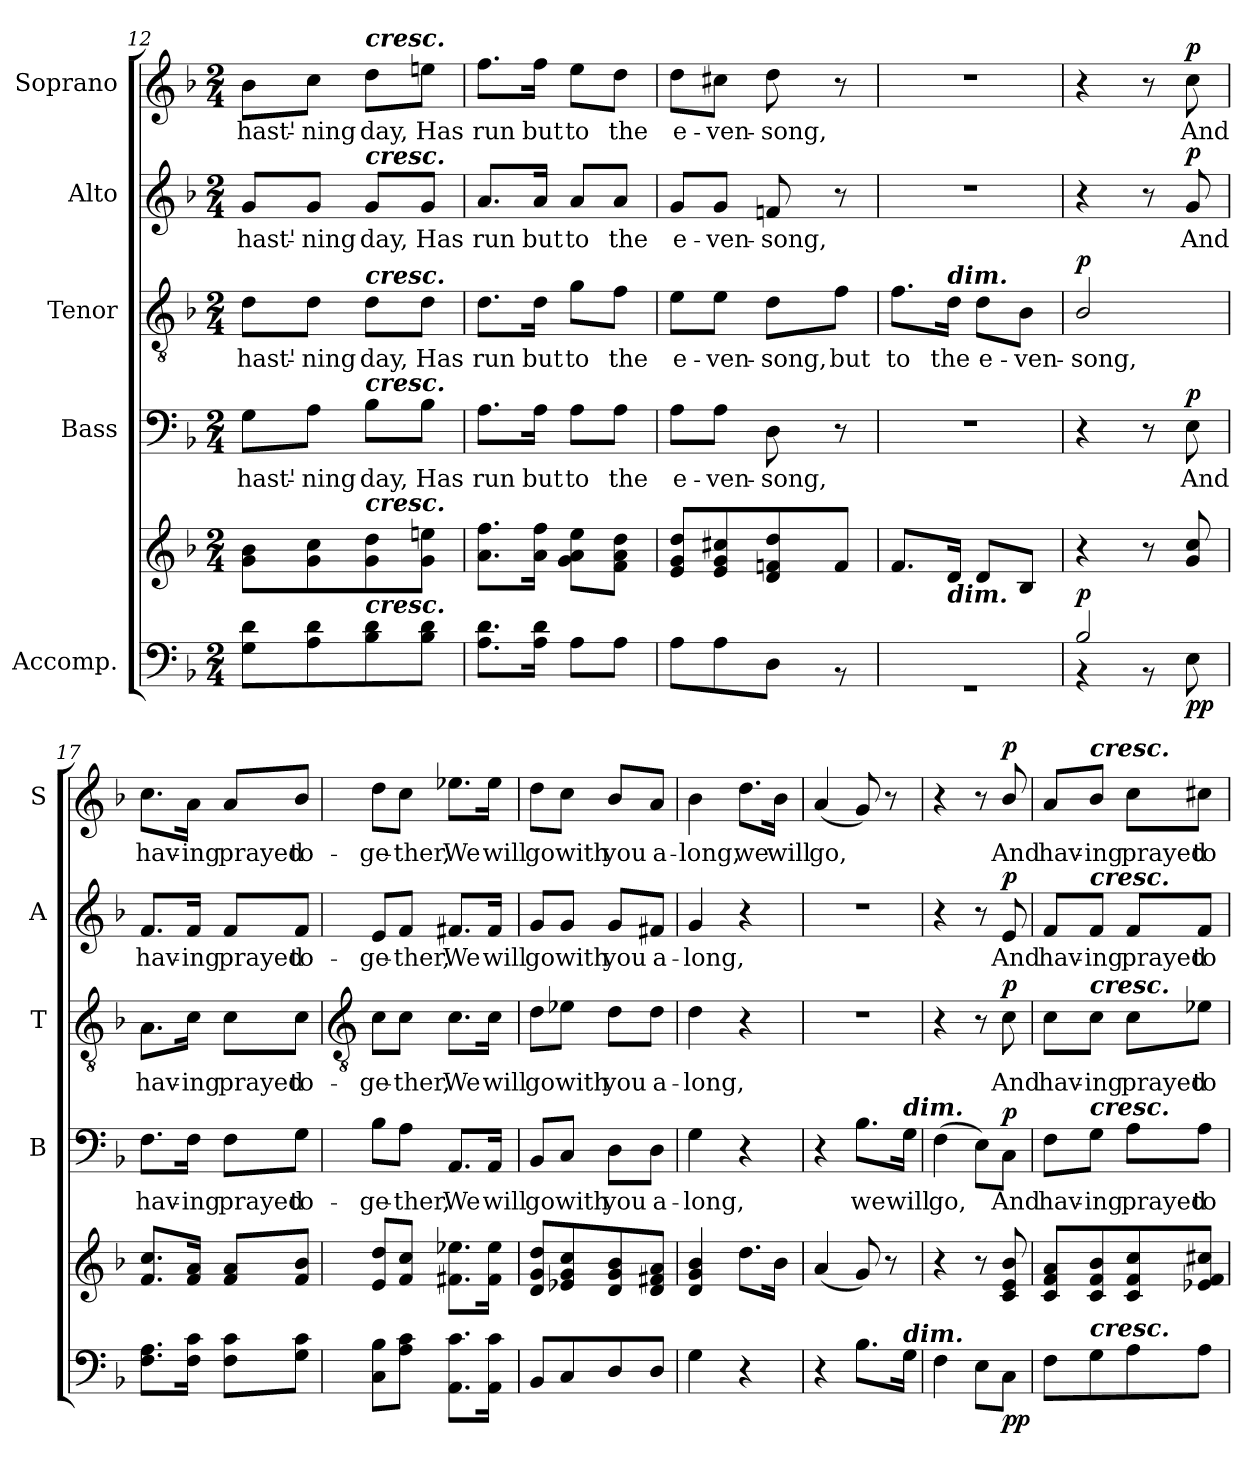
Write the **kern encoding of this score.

**kern	**kern	**dynam	**kern	**text	**dynam	**kern	**text	**dynam	**kern	**text	**dynam	**kern	**text	**dynam
*part5	*part5	*part5	*part4	*part4	*part4	*part3	*part3	*part3	*part2	*part2	*part2	*part1	*part1	*part1
*staff6	*staff5	*staff5/6	*staff4	*staff4	*staff4	*staff3	*staff3	*staff3	*staff2	*staff2	*staff2	*staff1	*staff1	*staff1
*I"Accomp.	*	*	*I"Bass	*	*	*I"Tenor	*	*	*I"Alto	*	*	*I"Soprano	*	*
*	*	*	*I'B	*	*	*I'T	*	*	*I'A	*	*	*I'S	*	*
!!LO:LB:g=z
*clefF4	*clefG2	*	*clefF4	*	*	*clefGv2	*	*	*clefG2	*	*	*clefG2	*	*
*k[b-]	*k[b-]	*	*k[b-]	*	*	*k[b-]	*	*	*k[b-]	*	*	*k[b-]	*	*
*F:	*F:	*	*F:	*	*	*F:	*	*	*F:	*	*	*F:	*	*
*M2/4	*M2/4	*	*M2/4	*	*	*M2/4	*	*	*M2/4	*	*	*M2/4	*	*
=12	=12	=12	=12	=12	=12	=12	=12	=12	=12	=12	=12	=12	=12	=12
*^	*	*	*	*	*	*	*	*	*	*	*	*	*	*
!	!	!	!	!	!LO:LY:b	!	!	!LO:LY:b	!	!	!LO:LY:b	!	!	!LO:LY:b	!
2ryy	8G 8dL	8g 8b-L	.	8G\L	hast'-	.	8d\L	hast'-	.	8g/L	hast'-	.	8b-\L	hast'-	.
!	!	!	!	!	!LO:LY:b	!	!	!LO:LY:b	!	!	!LO:LY:b	!	!	!LO:LY:b	!
.	8A 8d	8g 8cc	.	8A\J	-ning	.	8d\J	-ning	.	8g/J	-ning	.	8cc\J	-ning	.
!	!	!	!	!	!	!	!	!	!	!	!	!	!LO:TX:a:Bi:t=cresc.	!	!
!	!	!	!	!	!	!	!	!	!	!LO:TX:a:Bi:t=cresc.	!	!	!	!	!
!	!	!	!	!	!	!	!LO:TX:a:Bi:t=cresc.	!	!	!	!	!	!	!	!
!	!	!	!	!LO:TX:a:Bi:t=cresc.	!	!	!	!	!	!	!	!	!	!	!
!	!	!LO:TX:a:Bi:t=cresc.	!	!	!	!	!	!	!	!	!	!	!	!	!
!	!LO:TX:a:Bi:t=cresc.	!	!	!	!	!	!	!	!	!	!	!	!	!	!
!	!	!	!	!	!LO:LY:b	!	!	!LO:LY:b	!	!	!LO:LY:b	!	!	!LO:LY:b	!
.	8B- 8d	8g 8dd	.	8B-\L	day,	.	8d\L	day,	.	8g/L	day,	.	8dd\L	day,	.
!	!	!	!	!	!LO:LY:b	!	!	!LO:LY:b	!	!	!LO:LY:b	!	!	!LO:LY:b	!
.	8B- 8dJ	8g 8eenJ	.	8B-\J	Has	.	8d\J	Has	.	8g/J	Has	.	8een\J	Has	.
=13	=13	=13	=13	=13	=13	=13	=13	=13	=13	=13	=13	=13	=13	=13	=13
!	!	!	!	!	!LO:LY:b	!	!	!LO:LY:b	!	!	!LO:LY:b	!	!	!LO:LY:b	!
2ryy	8.A 8.dL	8.a 8.ffL	.	8.A\L	run	.	8.d\L	run	.	8.a/L	run	.	8.ff\L	run	.
!	!	!	!	!	!LO:LY:b	!	!	!LO:LY:b	!	!	!LO:LY:b	!	!	!LO:LY:b	!
.	16A 16dJ	16a 16ffJ	.	16A\Jk	but	.	16d\Jk	but	.	16a/Jk	but	.	16ff\Jk	but	.
!	!	!	!	!	!LO:LY:b	!	!	!LO:LY:b	!	!	!LO:LY:b	!	!	!LO:LY:b	!
.	8AL	8g 8a 8eeL	.	8A\L	to	.	8g\L	to	.	8a/L	to	.	8ee\L	to	.
!	!	!	!	!	!LO:LY:b	!	!	!LO:LY:b	!	!	!LO:LY:b	!	!	!LO:LY:b	!
.	8AJ	8f 8a 8ddJ	.	8A\J	the	.	8f\J	the	.	8a/J	the	.	8dd\J	the	.
=14	=14	=14	=14	=14	=14	=14	=14	=14	=14	=14	=14	=14	=14	=14	=14
!	!	!	!	!	!LO:LY:b	!	!	!LO:LY:b	!	!	!LO:LY:b	!	!	!LO:LY:b	!
2ryy	8AL	8e 8g 8ddL	.	8A\L	e-	.	8e\L	e-	.	8g/L	e-	.	8dd\L	e-	.
!	!	!	!	!	!LO:LY:b	!	!	!LO:LY:b	!	!	!LO:LY:b	!	!	!LO:LY:b	!
.	8A	8e 8g 8cc#X	.	8A\J	-ven-	.	8e\J	-ven-	.	8g/J	-ven-	.	8cc#X\J	-ven-	.
!	!	!	!	!	!LO:LY:b	!	!	!LO:LY:b	!	!	!LO:LY:b	!	!	!LO:LY:b	!
.	8DJ	8d 8fn 8dd	.	8D	-song,	.	8d\L	-song,	.	8fn	-song,	.	8dd	-song,	.
!	!	!	!	!	!	!	!	!LO:LY:b	!	!	!	!	!	!	!
.	8r	8fJ	.	8r	.	.	8f\J	but	.	8r	.	.	8r	.	.
=15	=15	=15	=15	=15	=15	=15	=15	=15	=15	=15	=15	=15	=15	=15	=15
!	!LO:N:vis=1	!	!	!LO:N:vis=1	!	!	!	!LO:LY:b	!	!LO:N:vis=1	!	!	!LO:N:vis=1	!	!
2ryy	2r	8.fL	.	2r	.	.	8.f\L	to	.	2r	.	.	2r	.	.
!	!	!	!	!	!	!	!LO:TX:a:Bi:t=dim.	!	!	!	!	!	!	!	!
!	!	!LO:TX:b:Bi:t=dim.	!	!	!	!	!	!	!	!	!	!	!	!	!
!	!	!	!	!	!	!	!	!LO:LY:b	!	!	!	!	!	!	!
.	.	16dJ	.	.	.	.	16d\Jk	the	.	.	.	.	.	.	.
!	!	!	!	!	!	!	!	!LO:LY:b	!	!	!	!	!	!	!
.	.	8dL	.	.	.	.	8d\L	e-	.	.	.	.	.	.	.
!	!	!	!	!	!	!	!	!LO:LY:b	!	!	!	!	!	!	!
.	.	8B-/J	.	.	.	.	8B-\J	-ven-	.	.	.	.	.	.	.
=16	=16	=16	=16	=16	=16	=16	=16	=16	=16	=16	=16	=16	=16	=16	=16
!	!	!	!LO:DY:a=2	!	!	!	!	!LO:LY:b	!LO:DY:b	!	!	!	!	!	!
2B-/	4r	4r	p	4r	.	.	2B-/	song,	p	4r	.	.	4r	.	.
.	8r	8r	.	8r	.	.	.	.	.	8r	.	.	8r	.	.
!	!	!	!LO:DY:b=2	!	!LO:LY:b	!	!	!	!	!	!LO:LY:b	!	!	!LO:LY:b	!
!	!	!	!LO:DY:n=1:b	!	!	!LO:DY:b	!	!	!	!	!	!LO:DY:b	!	!	!LO:DY:b
.	8E	8g 8cc	p p	8E	And	p	.	.	.	8g	And	p	8cc	And	p
=17	=17	=17	=17	=17	=17	=17	=17	=17	=17	=17	=17	=17	=17	=17	=17
!	!	!	!	!	!LO:LY:b	!	!	!LO:LY:b	!	!	!LO:LY:b	!	!	!LO:LY:b	!
*v	*v	*	*	*	*	*	*	*	*	*	*	*	*	*	*
8.F 8.AL	8.f 8.ccL	.	8.F\L	hav-	.	8.A\L	hav-	.	8.f/L	hav-	.	8.cc\L	hav-	.
!	!	!	!	!LO:LY:b	!	!	!LO:LY:b	!	!	!LO:LY:b	!	!	!LO:LY:b	!
16F 16cJ	16f 16aJ	.	16F\Jk	-ing	.	16c\Jk	-ing	.	16f/Jk	-ing	.	16a\Jk	-ing	.
!	!	!	!	!LO:LY:b	!	!	!LO:LY:b	!	!	!LO:LY:b	!	!	!LO:LY:b	!
8F 8cL	8f 8aL	.	8F\L	prayed	.	8c\L	prayed	.	8f/L	prayed	.	8a/L	prayed	.
!	!	!	!	!LO:LY:b	!	!	!LO:LY:b	!	!	!LO:LY:b	!	!	!LO:LY:b	!
8G 8cJ	8f 8b-J	.	8G\J	to-	.	8c\J	to-	.	8f/J	to-	.	8b-/J	to-	.
!!LO:LB:g=z
=18	=18	=18	=18	=18	=18	=18	=18	=18	=18	=18	=18	=18	=18	=18
*	*	*	*	*	*	*clefGv2	*	*	*	*	*	*	*	*
!	!	!	!	!LO:LY:b	!	!	!LO:LY:b	!	!	!LO:LY:b	!	!	!LO:LY:b	!
8C 8B-L	8e 8ddL	.	8B-\L	-ge-	.	8c\L	-ge-	.	8e/L	-ge-	.	8dd\L	-ge-	.
!	!	!	!	!LO:LY:b	!	!	!LO:LY:b	!	!	!LO:LY:b	!	!	!LO:LY:b	!
8A 8cJ	8f 8ccJ	.	8A\J	-ther,	.	8c\J	-ther,	.	8f/J	-ther,	.	8cc\J	-ther,	.
!	!	!	!	!LO:LY:b	!	!	!LO:LY:b	!	!	!LO:LY:b	!	!	!LO:LY:b	!
8.AA 8.cL	8.f#X 8.ee-XL	.	8.AA/L	We	.	8.c\L	We	.	8.f#X/L	We	.	8.ee-X\L	We	.
!	!	!	!	!LO:LY:b	!	!	!LO:LY:b	!	!	!LO:LY:b	!	!	!LO:LY:b	!
16AA 16cJ	16f# 16ee-J	.	16AA/Jk	will	.	16c\Jk	will	.	16f#/Jk	will	.	16ee-\Jk	will	.
=19	=19	=19	=19	=19	=19	=19	=19	=19	=19	=19	=19	=19	=19	=19
!	!	!	!	!LO:LY:b	!	!	!LO:LY:b	!	!	!LO:LY:b	!	!	!LO:LY:b	!
8BB-L	8d 8g 8ddL	.	8BB-/L	go	.	8d\L	go	.	8g/L	go	.	8dd\L	go	.
!	!	!	!	!LO:LY:b	!	!	!LO:LY:b	!	!	!LO:LY:b	!	!	!LO:LY:b	!
8C	8e-X 8g 8cc	.	8C/J	with	.	8e-X\J	with	.	8g/J	with	.	8cc\J	with	.
!	!	!	!	!LO:LY:b	!	!	!LO:LY:b	!	!	!LO:LY:b	!	!	!LO:LY:b	!
8D	8d 8g 8b-	.	8D\L	you	.	8d\L	you	.	8g/L	you	.	8b-/L	you	.
!	!	!	!	!LO:LY:b	!	!	!LO:LY:b	!	!	!LO:LY:b	!	!	!LO:LY:b	!
8DJ	8d 8f#X 8aJ	.	8D\J	a-	.	8d\J	a-	.	8f#X/J	a-	.	8a/J	a-	.
=20	=20	=20	=20	=20	=20	=20	=20	=20	=20	=20	=20	=20	=20	=20
!	!	!	!	!LO:LY:b	!	!	!LO:LY:b	!	!	!LO:LY:b	!	!	!LO:LY:b	!
4G	4d 4g 4b-	.	4G	-long,	.	4d	-long,	.	4g	-long,	.	4b-	-long,	.
!	!	!	!	!	!	!	!	!	!	!	!	!	!LO:LY:b	!
4r	8.ddL	.	4r	.	.	4r	.	.	4r	.	.	8.dd\L	we	.
!	!	!	!	!	!	!	!	!	!	!	!	!	!LO:LY:b	!
.	16b-J	.	.	.	.	.	.	.	.	.	.	16b-\Jk	will	.
=21	=21	=21	=21	=21	=21	=21	=21	=21	=21	=21	=21	=21	=21	=21
!	!	!	!	!	!	!LO:N:vis=1	!	!	!LO:N:vis=1	!	!	!	!LO:LY:b	!
4r	(<4a	.	4r	.	.	2r	.	.	2r	.	.	(<4a	go,	.
!	!	!	!	!LO:LY:b	!	!	!	!	!	!	!	!	!	!
8.B-L	8g)	.	8.B-\L	we	.	.	.	.	.	.	.	8g)	.	.
.	8r	.	.	.	.	.	.	.	.	.	.	8r	.	.
!	!	!	!LO:TX:a:Bi:t=dim.	!	!	!	!	!	!	!	!	!	!	!
!LO:TX:a:Bi:t=dim.	!	!	!	!	!	!	!	!	!	!	!	!	!	!
!	!	!	!	!LO:LY:b	!	!	!	!	!	!	!	!	!	!
16GJ	.	.	16G\Jk	will	.	.	.	.	.	.	.	.	.	.
=22	=22	=22	=22	=22	=22	=22	=22	=22	=22	=22	=22	=22	=22	=22
!	!	!	!	!LO:LY:b	!	!	!	!	!	!	!	!	!	!
4F	4r	.	(>4F	go,	.	4r	.	.	4r	.	.	4r	.	.
8EL	8r	.	8E\L)	.	.	8r	.	.	8r	.	.	8r	.	.
!	!	!LO:DY:b=2	!	!LO:LY:b	!	!	!LO:LY:b	!	!	!LO:LY:b	!	!	!LO:LY:b	!
!	!	!LO:DY:n=1:b	!	!	!LO:DY:b	!	!	!LO:DY:b	!	!	!LO:DY:b	!	!	!LO:DY:b
8CJ	8c/ 8e/ 8b-/	p p	8C\J	And	p	8c	And	p	8e	And	p	8b-/	And	p
=23	=23	=23	=23	=23	=23	=23	=23	=23	=23	=23	=23	=23	=23	=23
!	!	!	!	!LO:LY:b	!	!	!LO:LY:b	!	!	!LO:LY:b	!	!	!LO:LY:b	!
8FL	8c 8f 8aL	.	8F\L	hav-	.	8c\L	hav-	.	8f/L	hav-	.	8a/L	hav-	.
!	!	!	!	!	!	!	!	!	!	!	!	!LO:TX:a:Bi:t=cresc.	!	!
!	!	!	!	!	!	!	!	!	!LO:TX:a:Bi:t=cresc.	!	!	!	!	!
!	!	!	!	!	!	!LO:TX:a:Bi:t=cresc.	!	!	!	!	!	!	!	!
!	!	!	!LO:TX:a:Bi:t=cresc.	!	!	!	!	!	!	!	!	!	!	!
!LO:TX:a:Bi:t=cresc.	!	!	!	!	!	!	!	!	!	!	!	!	!	!
!	!	!	!	!LO:LY:b	!	!	!LO:LY:b	!	!	!LO:LY:b	!	!	!LO:LY:b	!
8G	8c 8f 8b-	.	8G\J	-ing	.	8c\J	-ing	.	8f/J	-ing	.	8b-/J	-ing	.
!	!	!	!	!LO:LY:b	!	!	!LO:LY:b	!	!	!LO:LY:b	!	!	!LO:LY:b	!
8A	8c 8f 8cc	.	8A\L	prayed	.	8c\L	prayed	.	8f/L	prayed	.	8cc\L	prayed	.
!	!	!	!	!LO:LY:b	!	!	!LO:LY:b	!	!	!LO:LY:b	!	!	!LO:LY:b	!
8AJ	8e-X 8f 8cc#XJ	.	8A\J	to-	.	8e-X\J	to-	.	8f/J	to-	.	8cc#X\J	to-	.
=	=	=	=	=	=	=	=	=	=	=	=	=	=	=
*-	*-	*-	*-	*-	*-	*-	*-	*-	*-	*-	*-	*-	*-	*-
